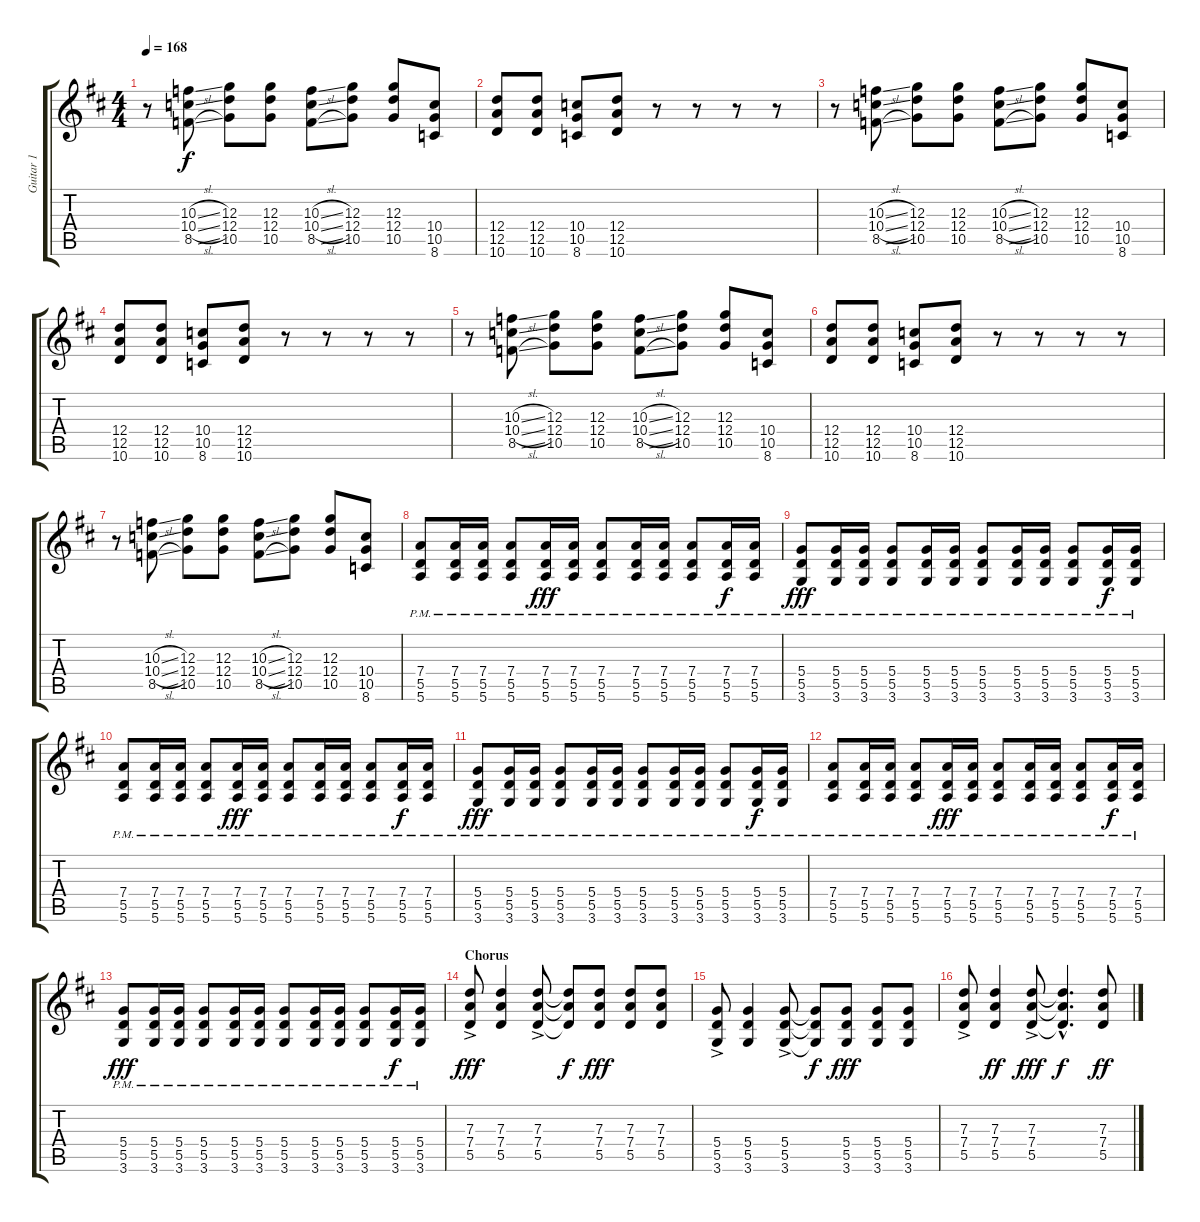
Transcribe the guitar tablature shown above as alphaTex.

\track ("Guitar 1" "Guitar 1") {instrument overdrivenguitar}
\staff {score tabs}
\tuning (E4 B3 G3 D3 A2 E2) {hide}
\ts (4 4)
\tempo 168
\clef g2
\ks d
r.8{dy f} (10.3{sl} 10.4{sl} 8.5{sl}).8 (12.3 12.4 10.5).8 (12.3 12.4 10.5).8 (10.3{sl} 10.4{sl} 8.5{sl}).8 (12.3 12.4 10.5).8 (12.3 12.4 10.5).8 (10.4 10.5 8.6).8 |
(12.4 12.5 10.6).8 (12.4 12.5 10.6).8 (10.4 10.5 8.6).8 (12.4 12.5 10.6).8 r.8 r.8 r.8 r.8 |
r.8 (10.3{sl} 10.4{sl} 8.5{sl}).8 (12.3 12.4 10.5).8 (12.3 12.4 10.5).8 (10.3{sl} 10.4{sl} 8.5{sl}).8 (12.3 12.4 10.5).8 (12.3 12.4 10.5).8 (10.4 10.5 8.6).8 |
(12.4 12.5 10.6).8 (12.4 12.5 10.6).8 (10.4 10.5 8.6).8 (12.4 12.5 10.6).8 r.8 r.8 r.8 r.8 |
r.8 (10.3{sl} 10.4{sl} 8.5{sl}).8 (12.3 12.4 10.5).8 (12.3 12.4 10.5).8 (10.3{sl} 10.4{sl} 8.5{sl}).8 (12.3 12.4 10.5).8 (12.3 12.4 10.5).8 (10.4 10.5 8.6).8 |
(12.4 12.5 10.6).8 (12.4 12.5 10.6).8 (10.4 10.5 8.6).8 (12.4 12.5 10.6).8 r.8 r.8 r.8 r.8 |
r.8 (10.3{sl} 10.4{sl} 8.5{sl}).8 (12.3 12.4 10.5).8 (12.3 12.4 10.5).8 (10.3{sl} 10.4{sl} 8.5{sl}).8 (12.3 12.4 10.5).8 (12.3 12.4 10.5).8 (10.4 10.5 8.6).8 |
(7.4{pm} 5.5{pm} 5.6{pm}).8 (7.4{pm} 5.5{pm} 5.6{pm}).16 (7.4{pm} 5.5{pm} 5.6{pm}).16 (7.4{pm} 5.5{pm} 5.6{pm}).8 (7.4{pm} 5.5{pm} 5.6{pm}).16{dy fff} (7.4{pm} 5.5{pm} 5.6{pm}).16 (7.4{pm} 5.5{pm} 5.6{pm}).8 (7.4{pm} 5.5{pm} 5.6{pm}).16 (7.4{pm} 5.5{pm} 5.6{pm}).16 (7.4{pm} 5.5{pm} 5.6{pm}).8 (7.4{pm} 5.5{pm} 5.6{pm}).16{dy f} (7.4{pm} 5.5{pm} 5.6{pm}).16 |
(5.4{pm} 5.5{pm} 3.6{pm}).8{dy fff} (5.4{pm} 5.5{pm} 3.6{pm}).16 (5.4{pm} 5.5{pm} 3.6{pm}).16 (5.4{pm} 5.5{pm} 3.6{pm}).8 (5.4{pm} 5.5{pm} 3.6{pm}).16 (5.4{pm} 5.5{pm} 3.6{pm}).16 (5.4{pm} 5.5{pm} 3.6{pm}).8 (5.4{pm} 5.5{pm} 3.6{pm}).16 (5.4{pm} 5.5{pm} 3.6{pm}).16 (5.4{pm} 5.5{pm} 3.6{pm}).8 (5.4{pm} 5.5{pm} 3.6{pm}).16{dy f} (5.4{pm} 5.5{pm} 3.6{pm}).16 |
(7.4{pm} 5.5{pm} 5.6{pm}).8 (7.4{pm} 5.5{pm} 5.6{pm}).16 (7.4{pm} 5.5{pm} 5.6{pm}).16 (7.4{pm} 5.5{pm} 5.6{pm}).8 (7.4{pm} 5.5{pm} 5.6{pm}).16{dy fff} (7.4{pm} 5.5{pm} 5.6{pm}).16 (7.4{pm} 5.5{pm} 5.6{pm}).8 (7.4{pm} 5.5{pm} 5.6{pm}).16 (7.4{pm} 5.5{pm} 5.6{pm}).16 (7.4{pm} 5.5{pm} 5.6{pm}).8 (7.4{pm} 5.5{pm} 5.6{pm}).16{dy f} (7.4{pm} 5.5{pm} 5.6{pm}).16 |
(5.4{pm} 5.5{pm} 3.6{pm}).8{dy fff} (5.4{pm} 5.5{pm} 3.6{pm}).16 (5.4{pm} 5.5{pm} 3.6{pm}).16 (5.4{pm} 5.5{pm} 3.6{pm}).8 (5.4{pm} 5.5{pm} 3.6{pm}).16 (5.4{pm} 5.5{pm} 3.6{pm}).16 (5.4{pm} 5.5{pm} 3.6{pm}).8 (5.4{pm} 5.5{pm} 3.6{pm}).16 (5.4{pm} 5.5{pm} 3.6{pm}).16 (5.4{pm} 5.5{pm} 3.6{pm}).8 (5.4{pm} 5.5{pm} 3.6{pm}).16{dy f} (5.4{pm} 5.5{pm} 3.6{pm}).16 |
(7.4{pm} 5.5{pm} 5.6{pm}).8 (7.4{pm} 5.5{pm} 5.6{pm}).16 (7.4{pm} 5.5{pm} 5.6{pm}).16 (7.4{pm} 5.5{pm} 5.6{pm}).8 (7.4{pm} 5.5{pm} 5.6{pm}).16{dy fff} (7.4{pm} 5.5{pm} 5.6{pm}).16 (7.4{pm} 5.5{pm} 5.6{pm}).8 (7.4{pm} 5.5{pm} 5.6{pm}).16 (7.4{pm} 5.5{pm} 5.6{pm}).16 (7.4{pm} 5.5{pm} 5.6{pm}).8 (7.4{pm} 5.5{pm} 5.6{pm}).16{dy f} (7.4{pm} 5.5{pm} 5.6{pm}).16 |
(5.4{pm} 5.5{pm} 3.6{pm}).8{dy fff} (5.4{pm} 5.5{pm} 3.6{pm}).16 (5.4{pm} 5.5{pm} 3.6{pm}).16 (5.4{pm} 5.5{pm} 3.6{pm}).8 (5.4{pm} 5.5{pm} 3.6{pm}).16 (5.4{pm} 5.5{pm} 3.6{pm}).16 (5.4{pm} 5.5{pm} 3.6{pm}).8 (5.4{pm} 5.5{pm} 3.6{pm}).16 (5.4{pm} 5.5{pm} 3.6{pm}).16 (5.4{pm} 5.5{pm} 3.6{pm}).8 (5.4{pm} 5.5{pm} 3.6{pm}).16{dy f} (5.4{pm} 5.5{pm} 3.6{pm}).16 |
\section ("" "Chorus")
(7.3{ac} 7.4{ac} 5.5{ac}).8{dy fff volume 11} (7.3 7.4 5.5).4 (7.3{ac} 7.4{ac} 5.5{ac}).8 (7.3{t} 7.4{t} 5.5{t}).8{dy f} (7.3 7.4 5.5).8{dy fff} (7.3 7.4 5.5).8 (7.3 7.4 5.5).8 |
(5.4{ac} 5.5{ac} 3.6{ac}).8 (5.4 5.5 3.6).4 (5.4{ac} 5.5{ac} 3.6{ac}).8 (5.4{t} 5.5{t} 3.6{t}).8{dy f} (5.4 5.5 3.6).8{dy fff} (5.4 5.5 3.6).8 (5.4 5.5 3.6).8 |
(7.3{ac} 7.4{ac} 5.5{ac}).8 (7.3 7.4 5.5).4{dy ff} (7.3{ac} 7.4{ac} 5.5{ac}).8{dy fff} (7.3{hac t} 7.4{hac t} 5.5{hac t}).4{d dy f} (7.3 7.4 5.5).8{dy ff}
